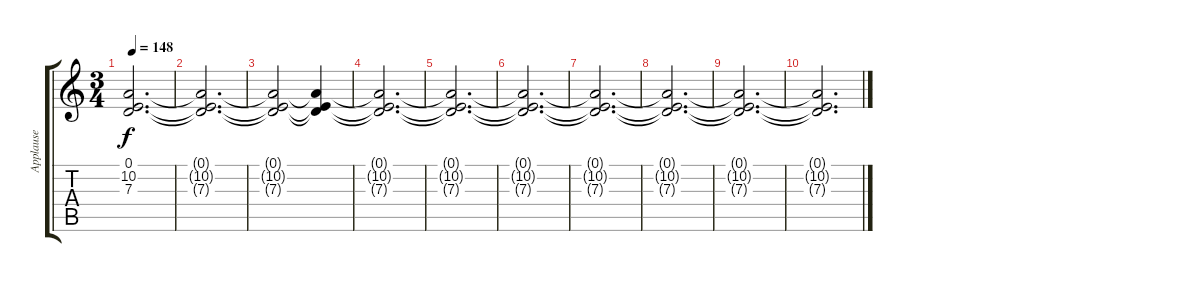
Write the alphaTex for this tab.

\track ("Applause" "Applause") {instrument applause}
\staff {score tabs}
\tuning (E4 B3 G3 D3 A2 E2) {hide}
\ts (3 4)
\tempo 148
\clef g2
\ks c
(0.1 10.2{t} 7.3{t}).2{d dy f} |
(0.1{t} 10.2{t} 7.3{t}).2{d} |
(0.1{t} 10.2{t} 7.3{t}).2 (0.1{t} 10.2{t} 7.3{t}).4 |
(0.1{t} 10.2{t} 7.3{t}).2{d} |
(0.1{t} 10.2{t} 7.3{t}).2{d} |
(0.1{t} 10.2{t} 7.3{t}).2{d volume 0} |
(0.1{t} 10.2{t} 7.3{t}).2{d} |
(0.1{t} 10.2{t} 7.3{t}).2{d} |
(0.1{t} 10.2{t} 7.3{t}).2{d} |
(0.1{t} 10.2{t} 7.3{t}).2{d}
